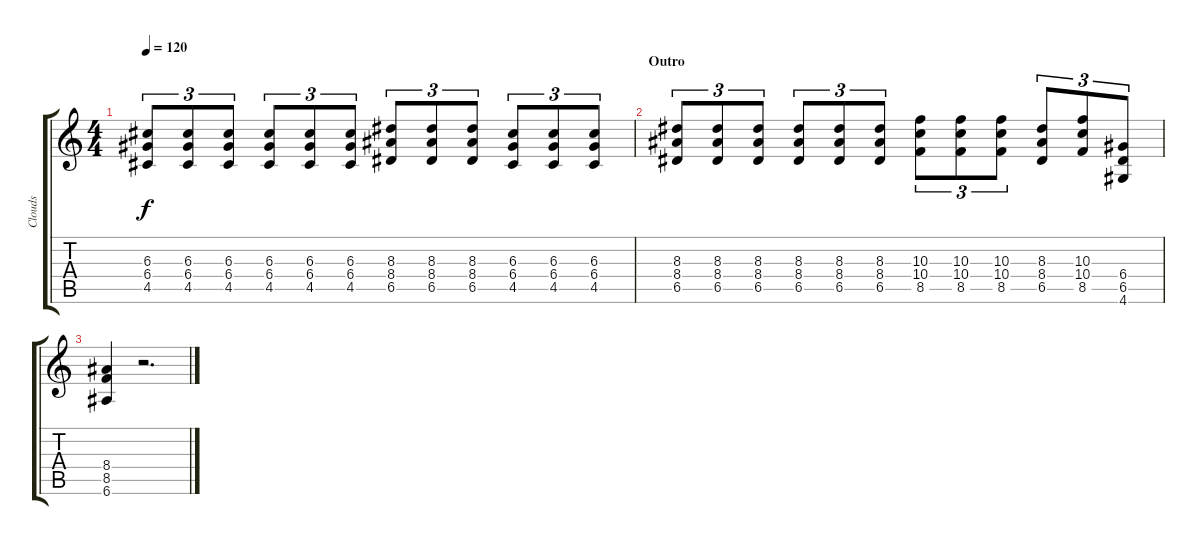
\track ("Clouds" "Clouds") {instrument distortionguitar}
\staff {score tabs}
\tuning (E4 B3 G3 D3 A2 E2) {hide}
\ts (4 4)
\tempo 120
\clef g2
\ks c
(6.3 6.4 4.5).8{tu (3 2) dy f} (6.3 6.4 4.5).8{tu (3 2)} (6.3 6.4 4.5).8{tu (3 2)} (6.3 6.4 4.5).8{tu (3 2)} (6.3 6.4 4.5).8{tu (3 2)} (6.3 6.4 4.5).8{tu (3 2)} (8.3 8.4 6.5).8{tu (3 2)} (8.3 8.4 6.5).8{tu (3 2)} (8.3 8.4 6.5).8{tu (3 2)} (6.3 6.4 4.5).8{tu (3 2)} (6.3 6.4 4.5).8{tu (3 2)} (6.3 6.4 4.5).8{tu (3 2)} |
\section ("" "Outro")
(8.3 8.4 6.5).8{tu (3 2)} (8.3 8.4 6.5).8{tu (3 2)} (8.3 8.4 6.5).8{tu (3 2)} (8.3 8.4 6.5).8{tu (3 2)} (8.3 8.4 6.5).8{tu (3 2)} (8.3 8.4 6.5).8{tu (3 2)} (10.3 10.4 8.5).8{tu (3 2)} (10.3 10.4 8.5).8{tu (3 2)} (10.3 10.4 8.5).8{tu (3 2)} (8.3 8.4 6.5).8{tu (3 2)} (10.3 10.4 8.5).8{tu (3 2)} (6.4 6.5 4.6).8{tu (3 2)} |
(8.4 8.5 6.6).4 r.2{d}
